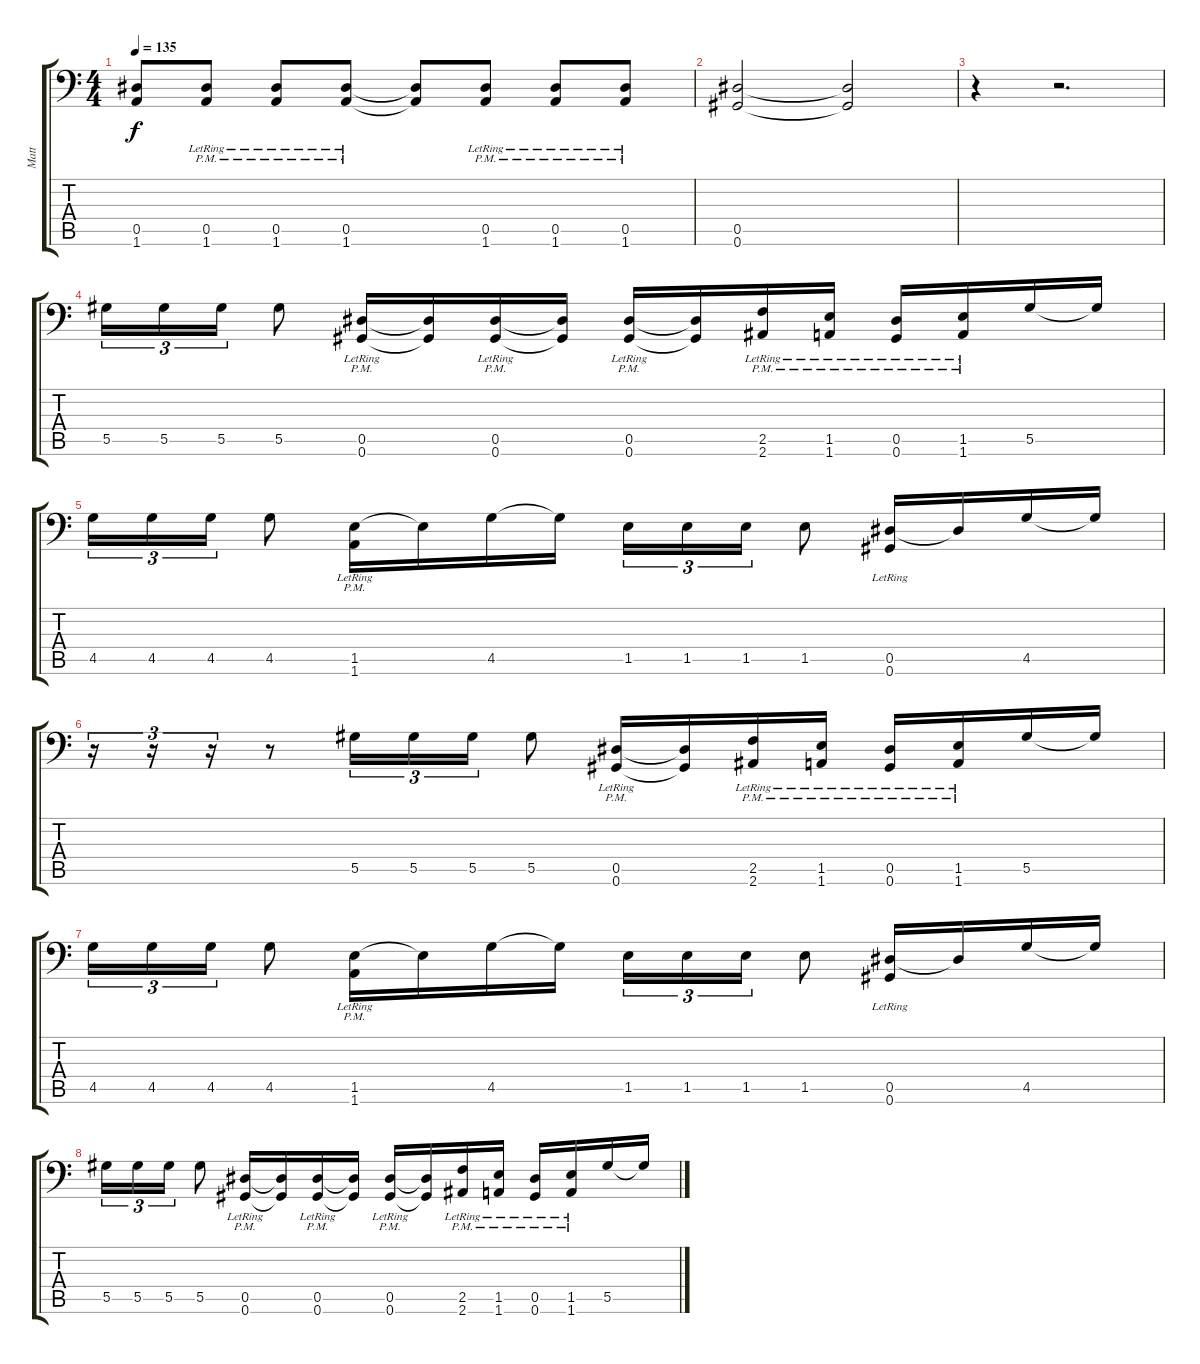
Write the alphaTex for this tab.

\track ("Matt" "Matt") {instrument overdrivenguitar}
\staff {score tabs}
\tuning (Bb3 F3 Db3 Ab2 Eb2 Ab1) {hide}
\ts (4 4)
\tempo 135
\clef f4
\ks c
(0.5{t} 1.6{t}).8{dy f} (0.5{pm lr} 1.6{pm lr}).8 (0.5{pm lr} 1.6{pm lr}).8 (0.5{pm lr} 1.6{pm lr}).8 (0.5{t} 1.6{t}).8 (0.5{pm lr} 1.6{pm lr}).8 (0.5{pm lr} 1.6{pm lr}).8 (0.5{pm lr} 1.6{pm}).8 |
(0.5 0.6).2 (0.5{t} 0.6{t}).2 |
r.4 r.2{d} |
5.5.16{tu (3 2)} 5.5.16{tu (3 2)} 5.5.16{tu (3 2)} 5.5.8 (0.5{pm lr} 0.6{pm lr}).16 (0.5{t} 0.6{t}).16 (0.5{pm lr} 0.6{pm lr}).16 (0.5{t} 0.6{t}).16 (0.5{pm lr} 0.6{pm lr}).16 (0.5{t} 0.6{t}).16 (2.5{pm lr} 2.6{pm lr}).16 (1.5{pm lr} 1.6{pm lr}).16 (0.5{pm lr} 0.6{pm lr}).16 (1.5{pm lr} 1.6{pm}).16 5.5.16 5.5{t}.16 |
4.5.16{tu (3 2)} 4.5.16{tu (3 2)} 4.5.16{tu (3 2)} 4.5.8 (1.5{pm lr} 1.6{pm}).16 1.5{t}.16 4.5.16 4.5{t}.16 1.5.16{tu (3 2)} 1.5.16{tu (3 2)} 1.5.16{tu (3 2)} 1.5.8 (0.5{lr} 0.6).16 0.5{t}.16 4.5.16 4.5{t}.16 |
r.16{tu (3 2)} r.16{tu (3 2)} r.16{tu (3 2)} r.8 5.5.16{tu (3 2)} 5.5.16{tu (3 2)} 5.5.16{tu (3 2)} 5.5.8 (0.5{pm lr} 0.6{pm lr}).16 (0.5{t} 0.6{t}).16 (2.5{pm lr} 2.6{pm lr}).16 (1.5{pm lr} 1.6{pm lr}).16 (0.5{pm lr} 0.6{pm lr}).16 (1.5{pm lr} 1.6{pm}).16 5.5.16 5.5{t}.16 |
4.5.16{tu (3 2)} 4.5.16{tu (3 2)} 4.5.16{tu (3 2)} 4.5.8 (1.5{pm lr} 1.6{pm}).16 1.5{t}.16 4.5.16 4.5{t}.16 1.5.16{tu (3 2)} 1.5.16{tu (3 2)} 1.5.16{tu (3 2)} 1.5.8 (0.5{lr} 0.6).16 0.5{t}.16 4.5.16 4.5{t}.16 |
5.5.16{tu (3 2)} 5.5.16{tu (3 2)} 5.5.16{tu (3 2)} 5.5.8 (0.5{pm lr} 0.6{pm lr}).16 (0.5{t} 0.6{t}).16 (0.5{pm lr} 0.6{pm lr}).16 (0.5{t} 0.6{t}).16 (0.5{pm lr} 0.6{pm lr}).16 (0.5{t} 0.6{t}).16 (2.5{pm lr} 2.6{pm lr}).16 (1.5{pm lr} 1.6{pm lr}).16 (0.5{pm lr} 0.6{pm lr}).16 (1.5{pm lr} 1.6{pm}).16 5.5.16 5.5{t}.16
